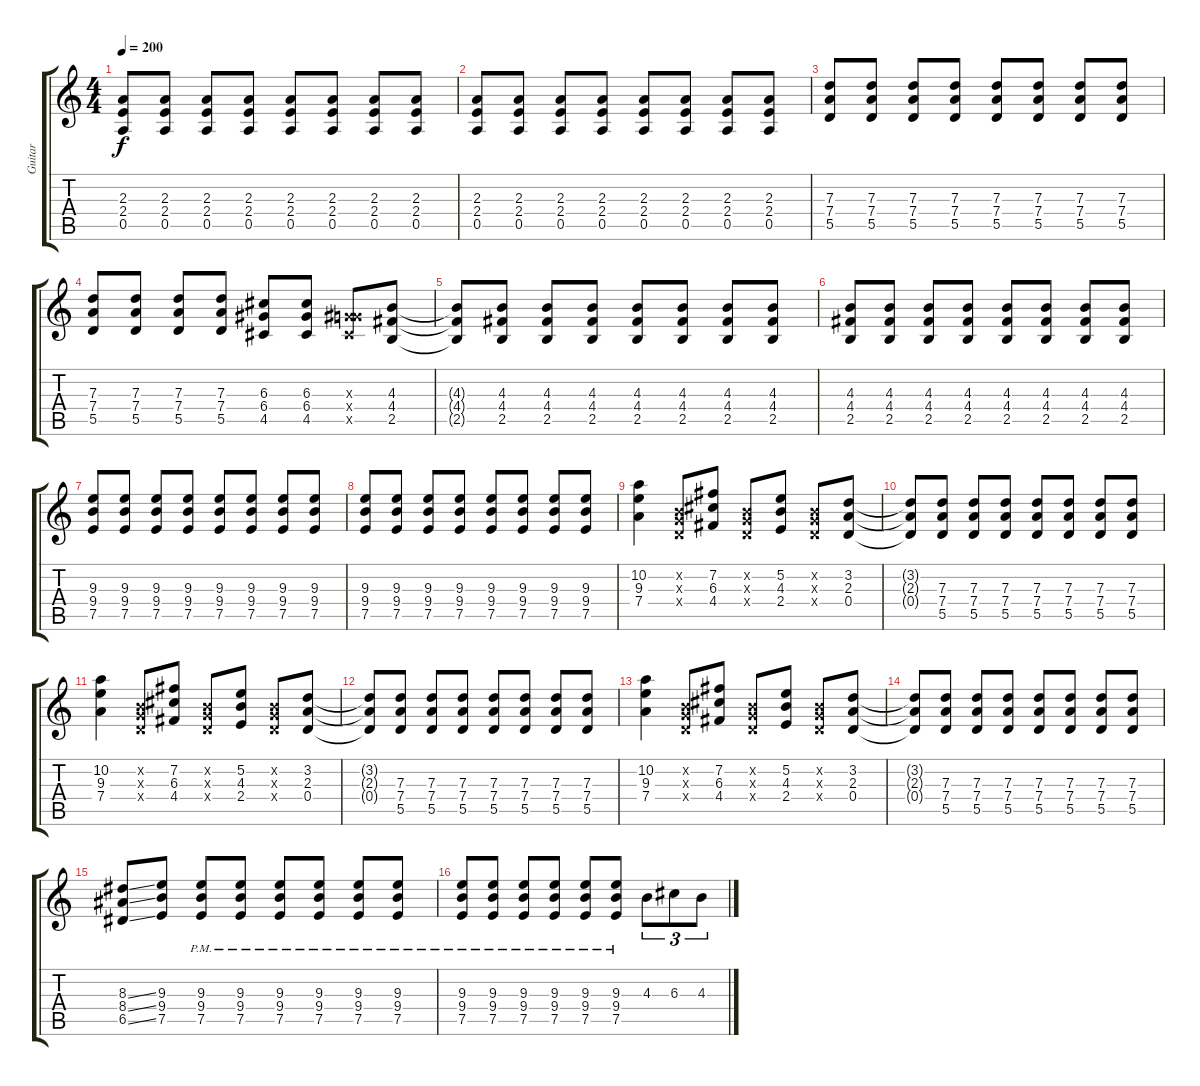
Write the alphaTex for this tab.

\track ("Guitar " "Guitar ") {instrument distortionguitar}
\staff {score tabs}
\tuning (E4 B3 G3 D3 A2 E2) {hide}
\ts (4 4)
\tempo 200
\clef g2
\ks c
(2.3 2.4 0.5).8{dy f} (2.3 2.4 0.5).8 (2.3 2.4 0.5).8 (2.3 2.4 0.5).8 (2.3 2.4 0.5).8 (2.3 2.4 0.5).8 (2.3 2.4 0.5).8 (2.3 2.4 0.5).8 |
(2.3 2.4 0.5).8 (2.3 2.4 0.5).8 (2.3 2.4 0.5).8 (2.3 2.4 0.5).8 (2.3 2.4 0.5).8 (2.3 2.4 0.5).8 (2.3 2.4 0.5).8 (2.3 2.4 0.5).8 |
(7.3 7.4 5.5).8 (7.3 7.4 5.5).8 (7.3 7.4 5.5).8 (7.3 7.4 5.5).8 (7.3 7.4 5.5).8 (7.3 7.4 5.5).8 (7.3 7.4 5.5).8 (7.3 7.4 5.5).8 |
(7.3 7.4 5.5).8 (7.3 7.4 5.5).8 (7.3 7.4 5.5).8 (7.3 7.4 5.5).8 (6.3 6.4 4.5).8 (6.3 6.4 4.5).8 (0.3{x} 6.4{x} 4.5{x}).8 (4.3 4.4 2.5).8 |
(4.3{t} 4.4{t} 2.5{t}).8 (4.3 4.4 2.5).8 (4.3 4.4 2.5).8 (4.3 4.4 2.5).8 (4.3 4.4 2.5).8 (4.3 4.4 2.5).8 (4.3 4.4 2.5).8 (4.3 4.4 2.5).8 |
(4.3 4.4 2.5).8 (4.3 4.4 2.5).8 (4.3 4.4 2.5).8 (4.3 4.4 2.5).8 (4.3 4.4 2.5).8 (4.3 4.4 2.5).8 (4.3 4.4 2.5).8 (4.3 4.4 2.5).8 |
(9.3 9.4 7.5).8 (9.3 9.4 7.5).8 (9.3 9.4 7.5).8 (9.3 9.4 7.5).8 (9.3 9.4 7.5).8 (9.3 9.4 7.5).8 (9.3 9.4 7.5).8 (9.3 9.4 7.5).8 |
(9.3 9.4 7.5).8 (9.3 9.4 7.5).8 (9.3 9.4 7.5).8 (9.3 9.4 7.5).8 (9.3 9.4 7.5).8 (9.3 9.4 7.5).8 (9.3 9.4 7.5).8 (9.3 9.4 7.5).8 |
(10.2 9.3 7.4).4 (0.2{x} 0.3{x} 0.4{x}).8 (7.2 6.3 4.4).8 (0.2{x} 0.3{x} 0.4{x}).8 (5.2 4.3 2.4).8 (0.2{x} 0.3{x} 0.4{x}).8 (3.2 2.3 0.4).8 |
(3.2{t} 2.3{t} 0.4{t}).8 (7.3 7.4 5.5).8 (7.3 7.4 5.5).8 (7.3 7.4 5.5).8 (7.3 7.4 5.5).8 (7.3 7.4 5.5).8 (7.3 7.4 5.5).8 (7.3 7.4 5.5).8 |
(10.2 9.3 7.4).4 (0.2{x} 0.3{x} 0.4{x}).8 (7.2 6.3 4.4).8 (0.2{x} 0.3{x} 0.4{x}).8 (5.2 4.3 2.4).8 (0.2{x} 0.3{x} 0.4{x}).8 (3.2 2.3 0.4).8 |
(3.2{t} 2.3{t} 0.4{t}).8 (7.3 7.4 5.5).8 (7.3 7.4 5.5).8 (7.3 7.4 5.5).8 (7.3 7.4 5.5).8 (7.3 7.4 5.5).8 (7.3 7.4 5.5).8 (7.3 7.4 5.5).8 |
(10.2 9.3 7.4).4 (0.2{x} 0.3{x} 0.4{x}).8 (7.2 6.3 4.4).8 (0.2{x} 0.3{x} 0.4{x}).8 (5.2 4.3 2.4).8 (0.2{x} 0.3{x} 0.4{x}).8 (3.2 2.3 0.4).8 |
(3.2{t} 2.3{t} 0.4{t}).8 (7.3 7.4 5.5).8 (7.3 7.4 5.5).8 (7.3 7.4 5.5).8 (7.3 7.4 5.5).8 (7.3 7.4 5.5).8 (7.3 7.4 5.5).8 (7.3 7.4 5.5).8 |
(8.3{ss} 8.4{ss} 6.5{ss}).8 (9.3 9.4 7.5).8 (9.3{pm} 9.4{pm} 7.5{pm}).8 (9.3{pm} 9.4{pm} 7.5{pm}).8 (9.3{pm} 9.4{pm} 7.5{pm}).8 (9.3{pm} 9.4{pm} 7.5{pm}).8 (9.3{pm} 9.4{pm} 7.5{pm}).8 (9.3{pm} 9.4{pm} 7.5{pm}).8 |
(9.3{pm} 9.4{pm} 7.5{pm}).8 (9.3{pm} 9.4{pm} 7.5{pm}).8 (9.3{pm} 9.4{pm} 7.5{pm}).8 (9.3{pm} 9.4{pm} 7.5{pm}).8 (9.3{pm} 9.4{pm} 7.5{pm}).8 (9.3{pm} 9.4{pm} 7.5{pm}).8 4.3.8{tu (3 2)} 6.3.8{tu (3 2)} 4.3.8{tu (3 2)}
